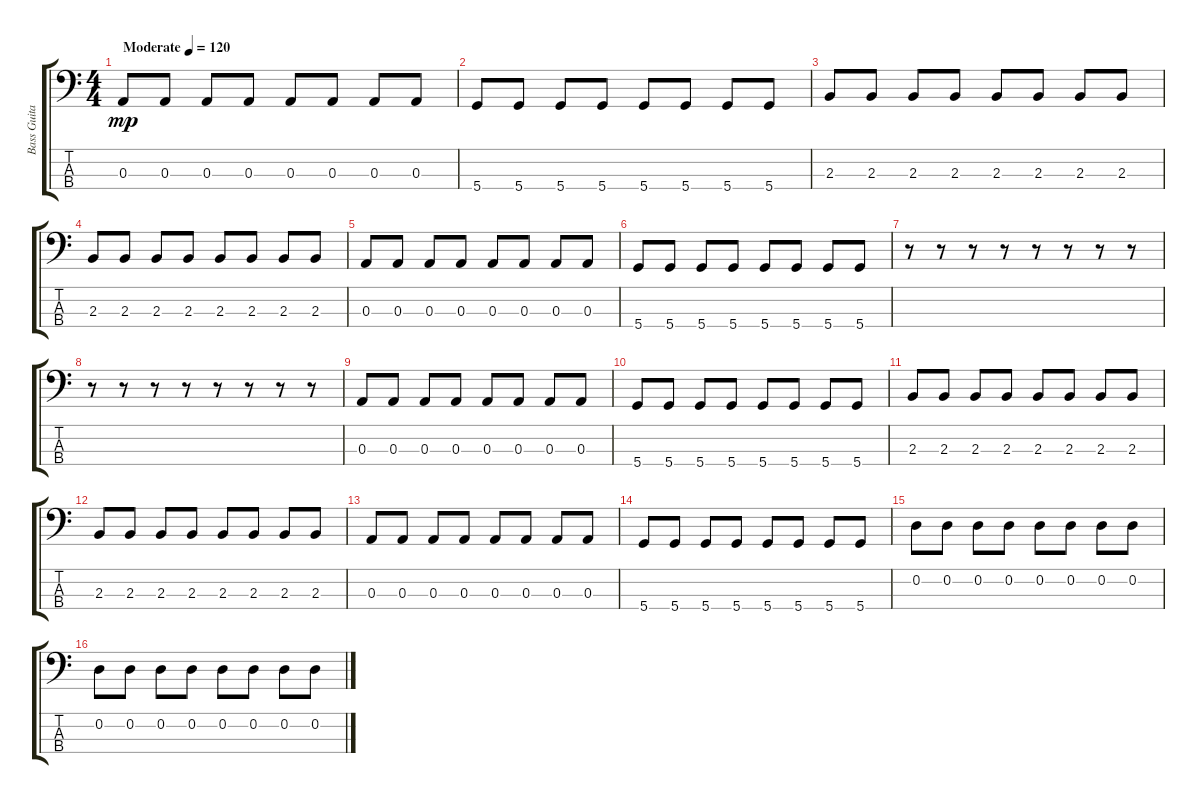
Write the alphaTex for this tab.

\track ("Bass Guitar - Tobias Sammett" "Bass Guita") {instrument electricbassfinger}
\staff {score tabs}
\tuning (G2 D2 A1 D1) {hide}
\ts (4 4)
\tempo (120 "Moderate")
\clef f4
\ks c
0.3.8{dy mp instrument electricbassfinger} 0.3.8 0.3.8 0.3.8 0.3.8 0.3.8 0.3.8 0.3.8 |
5.4.8 5.4.8 5.4.8 5.4.8 5.4.8 5.4.8 5.4.8 5.4.8 |
2.3.8 2.3.8 2.3.8 2.3.8 2.3.8 2.3.8 2.3.8 2.3.8 |
2.3.8 2.3.8 2.3.8 2.3.8 2.3.8 2.3.8 2.3.8 2.3.8 |
0.3.8 0.3.8 0.3.8 0.3.8 0.3.8 0.3.8 0.3.8 0.3.8 |
5.4.8 5.4.8 5.4.8 5.4.8 5.4.8 5.4.8 5.4.8 5.4.8 |
r.8 r.8 r.8 r.8 r.8 r.8 r.8 r.8 |
r.8 r.8 r.8 r.8 r.8 r.8 r.8 r.8 |
0.3.8 0.3.8 0.3.8 0.3.8 0.3.8 0.3.8 0.3.8 0.3.8 |
5.4.8 5.4.8 5.4.8 5.4.8 5.4.8 5.4.8 5.4.8 5.4.8 |
2.3.8 2.3.8 2.3.8 2.3.8 2.3.8 2.3.8 2.3.8 2.3.8 |
2.3.8 2.3.8 2.3.8 2.3.8 2.3.8 2.3.8 2.3.8 2.3.8 |
0.3.8 0.3.8 0.3.8 0.3.8 0.3.8 0.3.8 0.3.8 0.3.8 |
5.4.8 5.4.8 5.4.8 5.4.8 5.4.8 5.4.8 5.4.8 5.4.8 |
0.2.8 0.2.8 0.2.8 0.2.8 0.2.8 0.2.8 0.2.8 0.2.8 |
0.2.8 0.2.8 0.2.8 0.2.8 0.2.8 0.2.8 0.2.8 0.2.8
